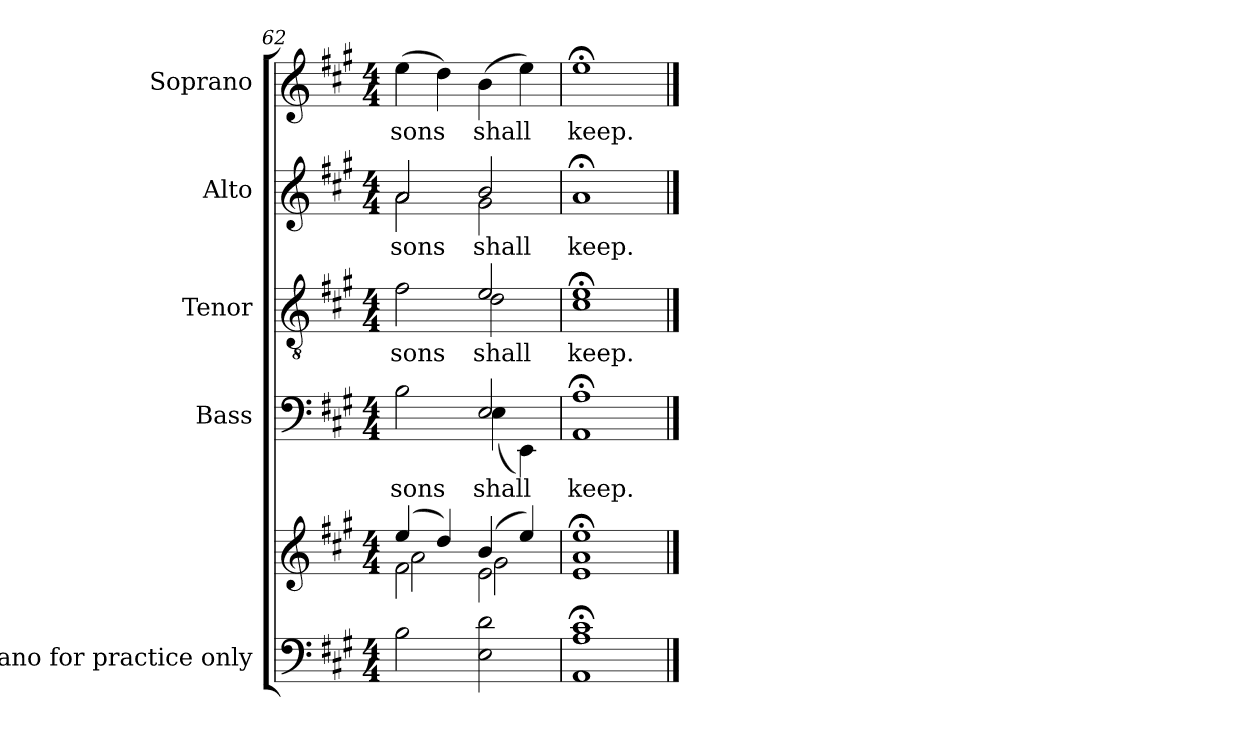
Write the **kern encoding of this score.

**kern	**kern	**kern	**text	**kern	**text	**kern	**text	**kern	**text
*part5	*part5	*part4	*part4	*part3	*part3	*part2	*part2	*part1	*part1
*staff6	*staff5	*staff4	*staff4	*staff3	*staff3	*staff2	*staff2	*staff1	*staff1
*I"Piano for practice only	*	*I"Bass	*	*I"Tenor	*	*I"Alto	*	*I"Soprano	*
*I'Pno	*	*	*	*	*	*	*	*	*
*clefF4	*clefG2	*clefF4	*	*clefGv2	*	*clefG2	*	*clefG2	*
*k[f#c#g#]	*k[f#c#g#]	*k[f#c#g#]	*	*k[f#c#g#]	*	*k[f#c#g#]	*	*k[f#c#g#]	*
*M4/4	*M4/4	*M4/4	*	*M4/4	*	*M4/4	*	*M4/4	*
=62	=62	=62	=62	=62	=62	=62	=62	=62	=62
*	*^	*^	*	*^	*	*^	*	*	*
*	*	*^	*	*	*	*	*	*	*	*	*	*	*
2B\	(4ee/	2f#\	2a\	2B\	2ryy	sons	2f#\	2ryy	sons	2a/	2a\	sons	(4ee\	sons
.	4dd/)	.	.	.	.	.	.	.	.	.	.	.	4dd\)	.
2E\ 2d\	(4b/	2e\	2g#\	2E/	(4E\	shall	2e/	2d\	shall	2b/	2g#\	shall	(4b\	shall
.	4ee/)	.	.	.	4EE\)	.	.	.	.	.	.	.	4ee\)	.
*	*v	*v	*v	*	*	*	*	*	*	*v	*v	*	*	*
=63	=63	=63	=63	=63	=63	=63	=63	=63	=63	=63	=63
1AA;< 1A;< 1c#;<	1e;< 1a;< 1ee;<	1A;<	1AA	keep.	1e;<	1c#	keep.	1a;<	keep.	1ee;<	keep.
*	*	*v	*v	*	*	*	*	*	*	*	*
*	*	*	*	*v	*v	*	*	*	*	*
==	==	==	==	==	==	==	==	==	==
*-	*-	*-	*-	*-	*-	*-	*-	*-	*-
